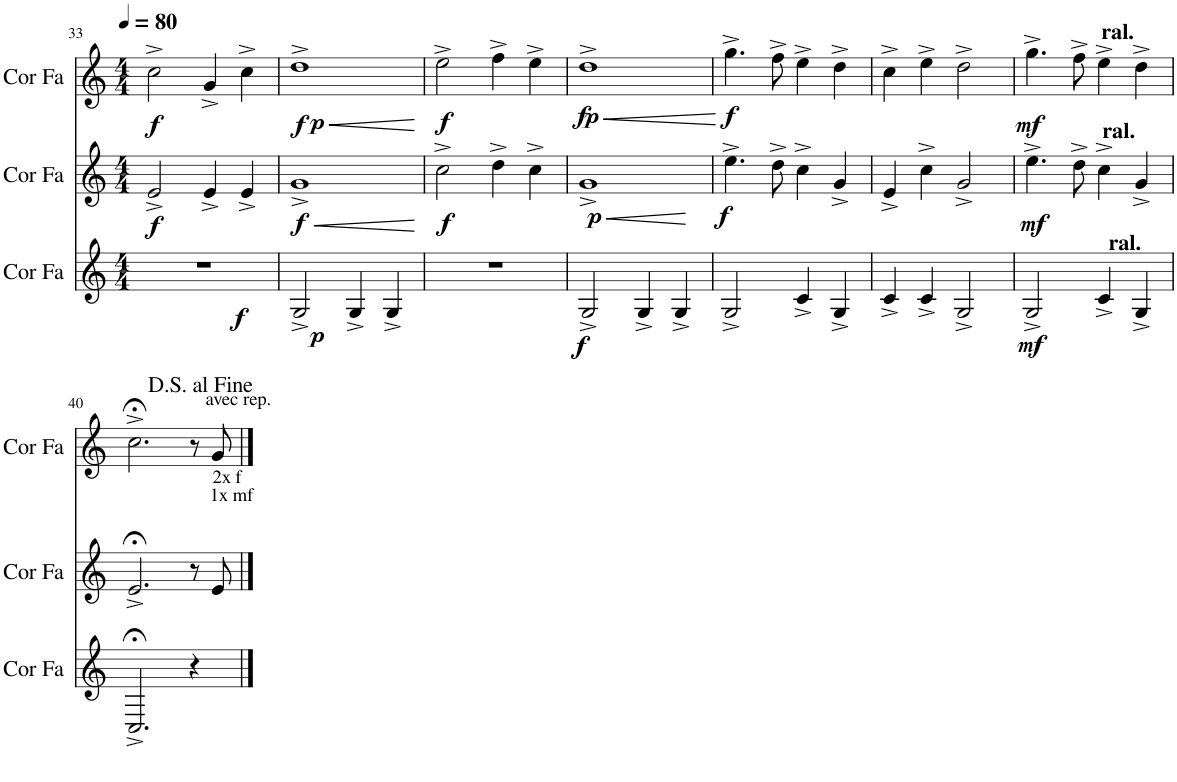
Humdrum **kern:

**kern	**dynam	**kern	**dynam	**kern	**dynam
*part3	*part3	*part2	*part2	*part1	*part1
*staff3	*staff3	*staff2	*staff2	*staff1	*staff1
*I"Cor en Fa	*	*I"Cor en Fa	*	*I"Cor en Fa	*
!!LO:PB:g=z
*clefG2	*	*clefG2	*	*clefG2	*
*Trd4c7	*	*Trd4c7	*	*Trd4c7	*
*k[]	*	*k[]	*	*k[]	*
*M4/4	*	*M4/4	*	*M4/4	*
*MM80	*	*MM80	*	*MM80	*
=33	=33	=33	=33	=33	=33
!	!LO:DY:b	!	!LO:DY:b	!	!LO:DY:b
1r	f	2e^/	f	2cc^\	f
.	.	4e^/	.	4g^/	.
.	.	4e^/	.	4cc^\	.
=34	=34	=34	=34	=34	=34
!	!LO:DY:b	!	!LO:HP:b	!	!LO:HP:b
!	!	!	!LO:DY:n=1:b	!	!LO:DY:n=1:b
!	!	!	!	!	!LO:DY:n=2:b
2G^/	p	1g^	< f	1dd^	< f p
4G^/	.	.	.	.	.
4G^/	.	.	.	.	.
.	.	.	[	.	[
=35	=35	=35	=35	=35	=35
!	!	!	!LO:DY:b	!	!LO:DY:b
1r	.	2cc^\	f	2ee^\	f
.	.	4dd^\	.	4ff^\	.
.	.	4cc^\	.	4ee^\	.
=36	=36	=36	=36	=36	=36
!	!LO:DY:b	!	!LO:HP:b	!	!LO:HP:b
!	!	!	!LO:DY:n=1:b	!	!LO:DY:n=1:b
!	!	!	!	!	!LO:DY:n=2:b
2G^/	f	1g^	< p	1dd^	< f p
4G^/	.	.	.	.	.
4G^/	.	.	.	.	.
.	.	.	[	.	[
=37	=37	=37	=37	=37	=37
!	!	!	!LO:DY:b	!	!LO:DY:b
2G^/	.	4.ee^\	f	4.gg^\	f
.	.	8dd^\	.	8ff^\	.
4c^/	.	4cc^\	.	4ee^\	.
4G^/	.	4g^/	.	4dd^\	.
=38	=38	=38	=38	=38	=38
4c^/	.	4e^/	.	4cc^\	.
4c^/	.	4cc^\	.	4ee^\	.
2G^/	.	2g^/	.	2dd^\	.
=39	=39	=39	=39	=39	=39
!	!	!	!	!LO:TX:a:B:t=ral.	!
!	!	!LO:TX:a:B:t=ral.	!	!	!
!LO:TX:a:B:t=ral.	!	!	!	!	!
!	!LO:DY:b	!	!LO:DY:b	!	!LO:DY:b
2G^/	mf	4.ee^\	mf	4.gg^\	mf
.	.	8dd^\	.	8ff^\	.
4c^/	.	4cc^\	.	4ee^\	.
4G^/	.	4g^/	.	4dd^\	.
!!LO:LB:g=z
=40	=40	=40	=40	=40	=40
2.C;<^/	.	2.e;<^/	.	2.cc;<^\	.
4r	.	8r	.	8r	.
!	!	!	!	!LO:TX:a:t=avec rep.	!
!	!	!LO:TX:a:t=1x mf	!	!	!
!	!	!LO:TX:a:t=2x f	!	!	!
.	.	8e/	.	8g/	.
==	==	==	==	==	==
*-	*-	*-	*-	*-	*-
